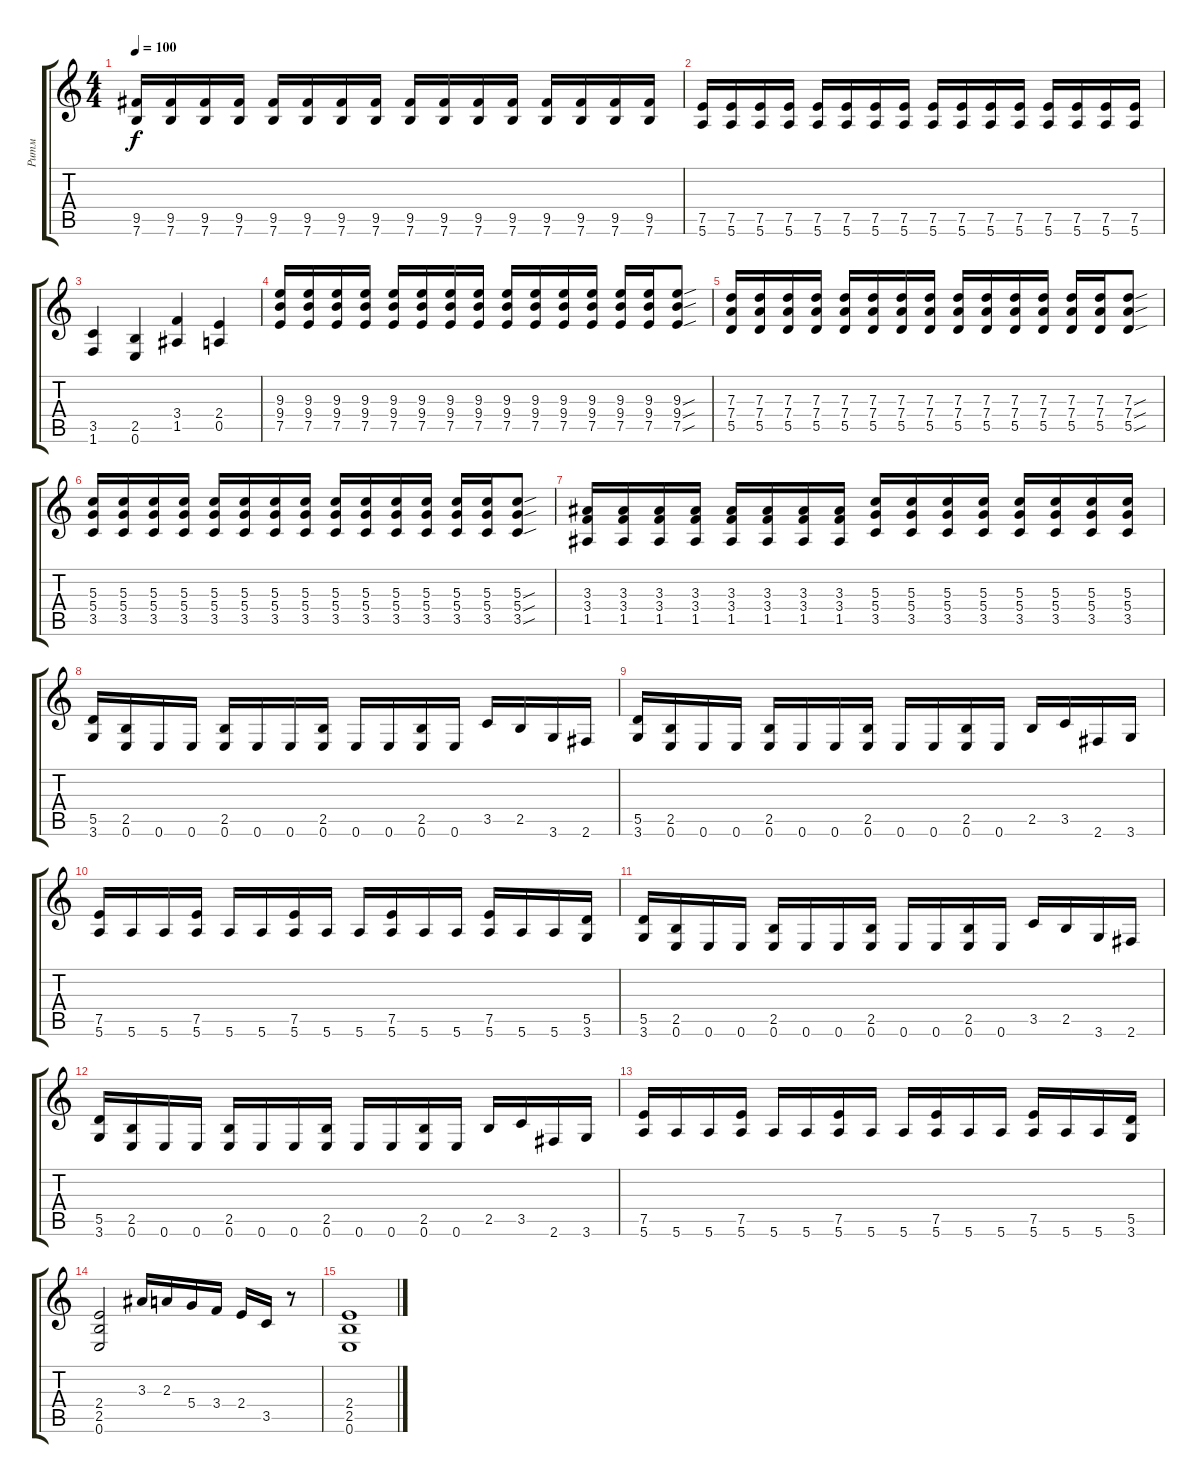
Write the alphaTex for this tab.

\track ("Ритм" "Ритм") {instrument distortionguitar}
\staff {score tabs}
\tuning (E4 B3 G3 D3 A2 E2) {hide}
\ts (4 4)
\tempo 100
\clef g2
\ks c
(9.5 7.6).16{dy f} (9.5 7.6).16 (9.5 7.6).16 (9.5 7.6).16 (9.5 7.6).16 (9.5 7.6).16 (9.5 7.6).16 (9.5 7.6).16 (9.5 7.6).16 (9.5 7.6).16 (9.5 7.6).16 (9.5 7.6).16 (9.5 7.6).16 (9.5 7.6).16 (9.5 7.6).16 (9.5 7.6).16 |
(7.5 5.6).16 (7.5 5.6).16 (7.5 5.6).16 (7.5 5.6).16 (7.5 5.6).16 (7.5 5.6).16 (7.5 5.6).16 (7.5 5.6).16 (7.5 5.6).16 (7.5 5.6).16 (7.5 5.6).16 (7.5 5.6).16 (7.5 5.6).16 (7.5 5.6).16 (7.5 5.6).16 (7.5 5.6).16 |
(3.5 1.6).4 (2.5 0.6).4 (3.4 1.5).4 (2.4 0.5).4 |
(9.3 9.4 7.5).16 (9.3 9.4 7.5).16 (9.3 9.4 7.5).16 (9.3 9.4 7.5).16 (9.3 9.4 7.5).16 (9.3 9.4 7.5).16 (9.3 9.4 7.5).16 (9.3 9.4 7.5).16 (9.3 9.4 7.5).16 (9.3 9.4 7.5).16 (9.3 9.4 7.5).16 (9.3 9.4 7.5).16 (9.3 9.4 7.5).16 (9.3 9.4 7.5).16 (9.3{sou} 9.4{sou} 7.5{sou}).8 |
(7.3 7.4 5.5).16 (7.3 7.4 5.5).16 (7.3 7.4 5.5).16 (7.3 7.4 5.5).16 (7.3 7.4 5.5).16 (7.3 7.4 5.5).16 (7.3 7.4 5.5).16 (7.3 7.4 5.5).16 (7.3 7.4 5.5).16 (7.3 7.4 5.5).16 (7.3 7.4 5.5).16 (7.3 7.4 5.5).16 (7.3 7.4 5.5).16 (7.3 7.4 5.5).16 (7.3{sou} 7.4{sou} 5.5{sou}).8 |
(5.3 5.4 3.5).16 (5.3 5.4 3.5).16 (5.3 5.4 3.5).16 (5.3 5.4 3.5).16 (5.3 5.4 3.5).16 (5.3 5.4 3.5).16 (5.3 5.4 3.5).16 (5.3 5.4 3.5).16 (5.3 5.4 3.5).16 (5.3 5.4 3.5).16 (5.3 5.4 3.5).16 (5.3 5.4 3.5).16 (5.3 5.4 3.5).16 (5.3 5.4 3.5).16 (5.3{sou} 5.4{sou} 3.5{sou}).8 |
(3.3 3.4 1.5).16 (3.3 3.4 1.5).16 (3.3 3.4 1.5).16 (3.3 3.4 1.5).16 (3.3 3.4 1.5).16 (3.3 3.4 1.5).16 (3.3 3.4 1.5).16 (3.3 3.4 1.5).16 (5.3 5.4 3.5).16 (5.3 5.4 3.5).16 (5.3 5.4 3.5).16 (5.3 5.4 3.5).16 (5.3 5.4 3.5).16 (5.3 5.4 3.5).16 (5.3 5.4 3.5).16 (5.3 5.4 3.5).16 |
(5.5 3.6).16 (2.5 0.6).16 0.6.16 0.6.16 (2.5 0.6).16 0.6.16 0.6.16 (2.5 0.6).16 0.6.16 0.6.16 (2.5 0.6).16 0.6.16 3.5.16 2.5.16 3.6.16 2.6.16 |
(5.5 3.6).16 (2.5 0.6).16 0.6.16 0.6.16 (2.5 0.6).16 0.6.16 0.6.16 (2.5 0.6).16 0.6.16 0.6.16 (2.5 0.6).16 0.6.16 2.5.16 3.5.16 2.6.16 3.6.16 |
(7.5 5.6).16 5.6.16 5.6.16 (7.5 5.6).16 5.6.16 5.6.16 (7.5 5.6).16 5.6.16 5.6.16 (7.5 5.6).16 5.6.16 5.6.16 (7.5 5.6).16 5.6.16 5.6.16 (5.5 3.6).16 |
(5.5 3.6).16 (2.5 0.6).16 0.6.16 0.6.16 (2.5 0.6).16 0.6.16 0.6.16 (2.5 0.6).16 0.6.16 0.6.16 (2.5 0.6).16 0.6.16 3.5.16 2.5.16 3.6.16 2.6.16 |
(5.5 3.6).16 (2.5 0.6).16 0.6.16 0.6.16 (2.5 0.6).16 0.6.16 0.6.16 (2.5 0.6).16 0.6.16 0.6.16 (2.5 0.6).16 0.6.16 2.5.16 3.5.16 2.6.16 3.6.16 |
(7.5 5.6).16 5.6.16 5.6.16 (7.5 5.6).16 5.6.16 5.6.16 (7.5 5.6).16 5.6.16 5.6.16 (7.5 5.6).16 5.6.16 5.6.16 (7.5 5.6).16 5.6.16 5.6.16 (5.5 3.6).16 |
(2.4 2.5 0.6).2 3.3.16 2.3.16 5.4.16 3.4.16 2.4.16 3.5.16 r.8 |
(2.4 2.5 0.6).1
